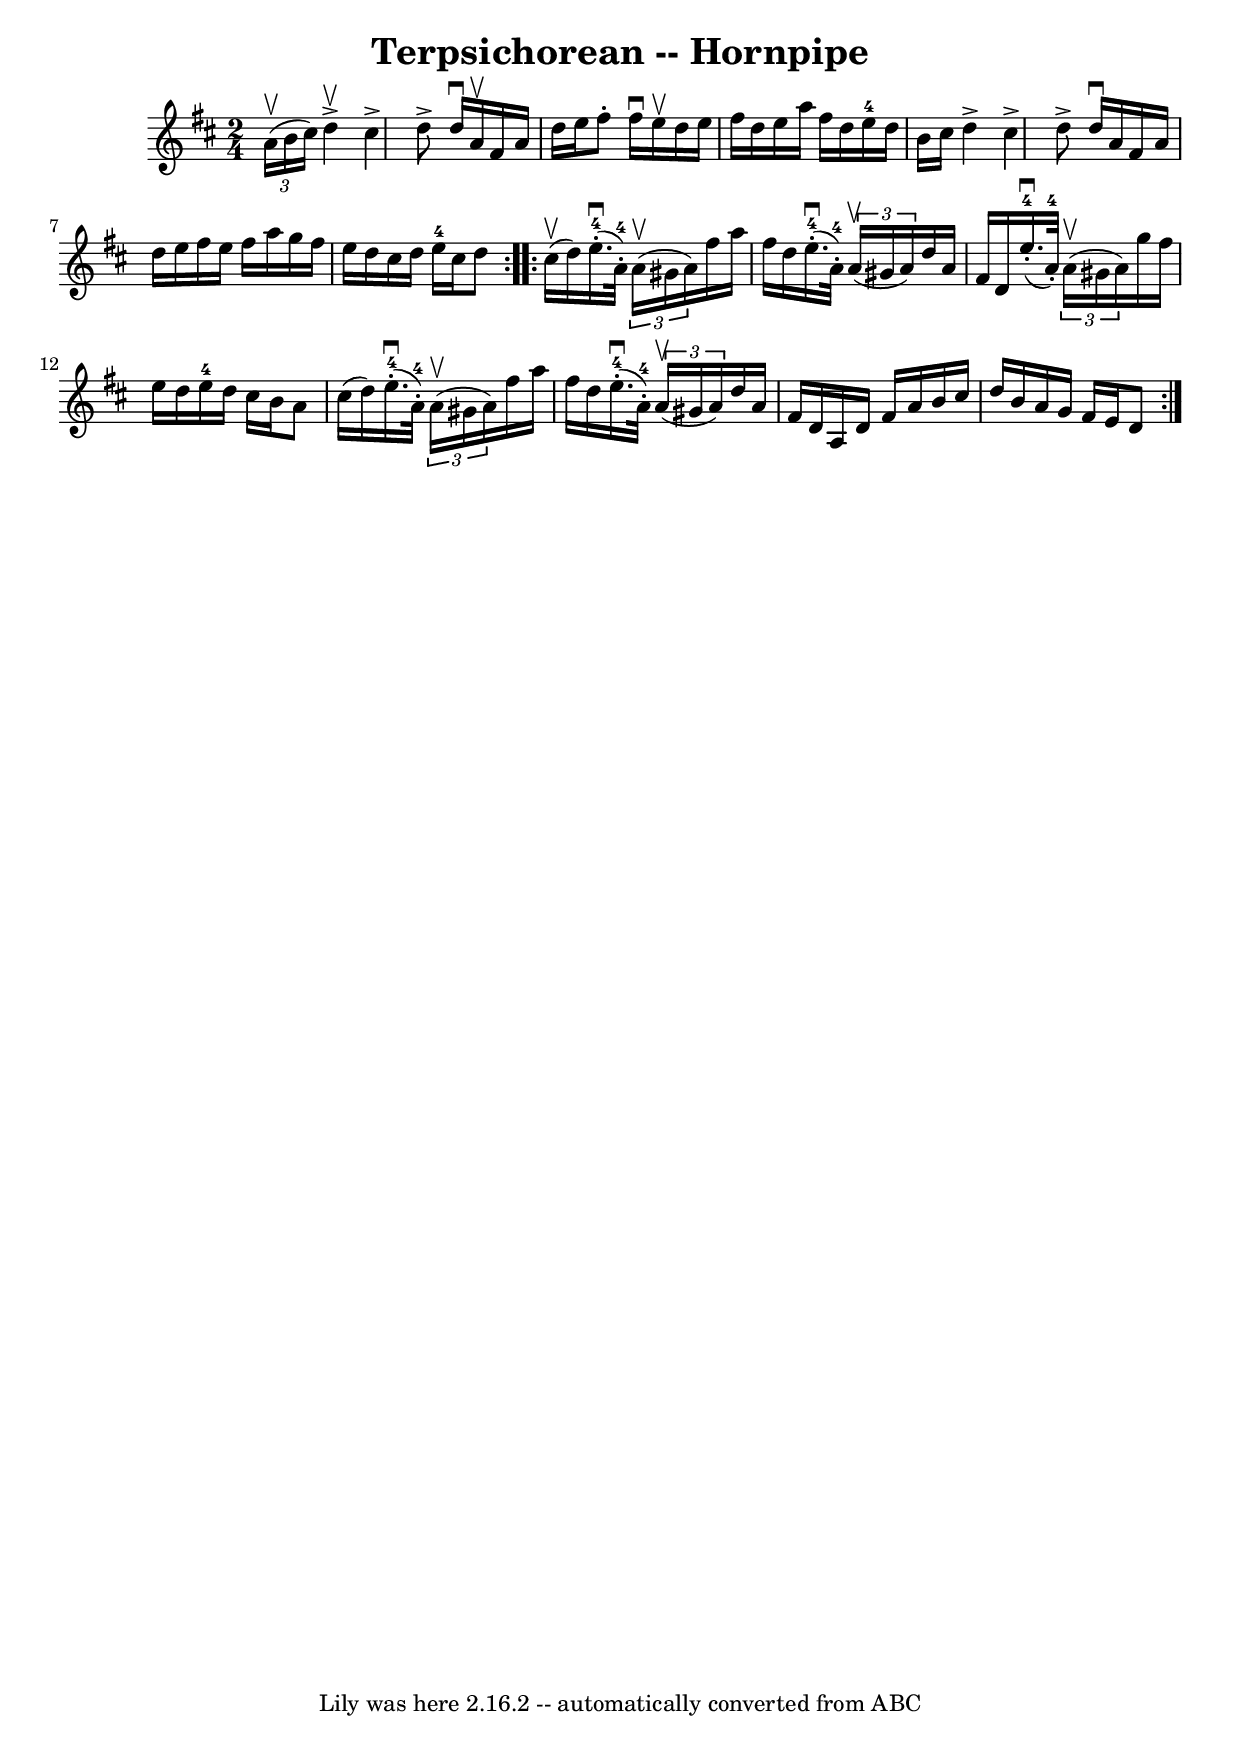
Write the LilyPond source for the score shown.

\version "2.16.2"
\include "Mammoth.ily"
\header {
  %% book = "Cole's 1000 Fiddle Tunes"
 crossRefNumber = "1"
 footnotes = ""
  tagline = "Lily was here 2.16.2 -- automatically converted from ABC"
  title = "Terpsichorean -- Hornpipe"

}
voicedefault =  {



  \repeat volta 2 {

    \time 2/4 
    \key d \major
    \times 2/3 { a'16 (^\upbow b'16 cs''16)  	       }   |
 d''4^\upbow^\accent cs''4^\accent |
 d''8^\accent d''16^\downbow a'16^\upbow fs'16 a'16 d''16 e''16   |
    
 fs''8-. fs''16^\downbow e''16^\upbow d''16 e''16 fs''16 d''16   |
 e''16 a''16 fs''16 d''16 e''16-4 d''16 b'16 cs''16   |
 d''4^\accent cs''4^\accent |
 d''8^\accent d''16^\downbow a'16 fs'16 a'16 d''16 e''16  |
 fs''16 e''16 fs''16 a''16 g''16 fs''16 e''16 d''16    |
 cs''16 d''16 e''16-4 cs''16 d''8  
  }     

  \repeat volta 2 { cs''16 (^\upbow d''16)  |
 e''16.-4(^\downbow-. a'32-4-.)   \times 2/3 { a'16 (^\upbow gs'16    
					 a'16)  					  } fs''16 a''16 fs''16 d''16   |
 e''16.-4(^\downbow-. a'32-4-.)   \times 2/3 { a'16 (^\upbow gs'16    
					 a'16)  					  } d''16 a'16 fs'16 d'16   |
 e''16.-4(^\downbow-. a'32-4-.)   \times 2/3 { a'16 (^\upbow gs'16    
					 a'16)  					  } g''16 fs''16 e''16 d''16   |
 e''16-4 d''16 cs''16 b'16 a'8 cs''16 (d''16)  |
 e''16.-4(^\downbow-. a'32-4-.)   \times 2/3 { a'16 (^\upbow gs'16    
					 a'16)  					  } fs''16 a''16 fs''16 d''16   |
 e''16.-4(^\downbow-. a'32-4-.)   \times 2/3 { a'16 (^\upbow gs'16    
					 a'16)  					  } d''16 a'16 fs'16 d'16   |
 a16 d'16 fs'16 a'16 b'16 cs''16 d''16 b'16   |
 a'16 g'16    
 fs'16 e'16 d'8  
  }   

}

\score{
  <<

    \context Staff="default"
    {
      \voicedefault 
      
    }

  >>
  \layout {
    
  }
  \midi {
  }

}
